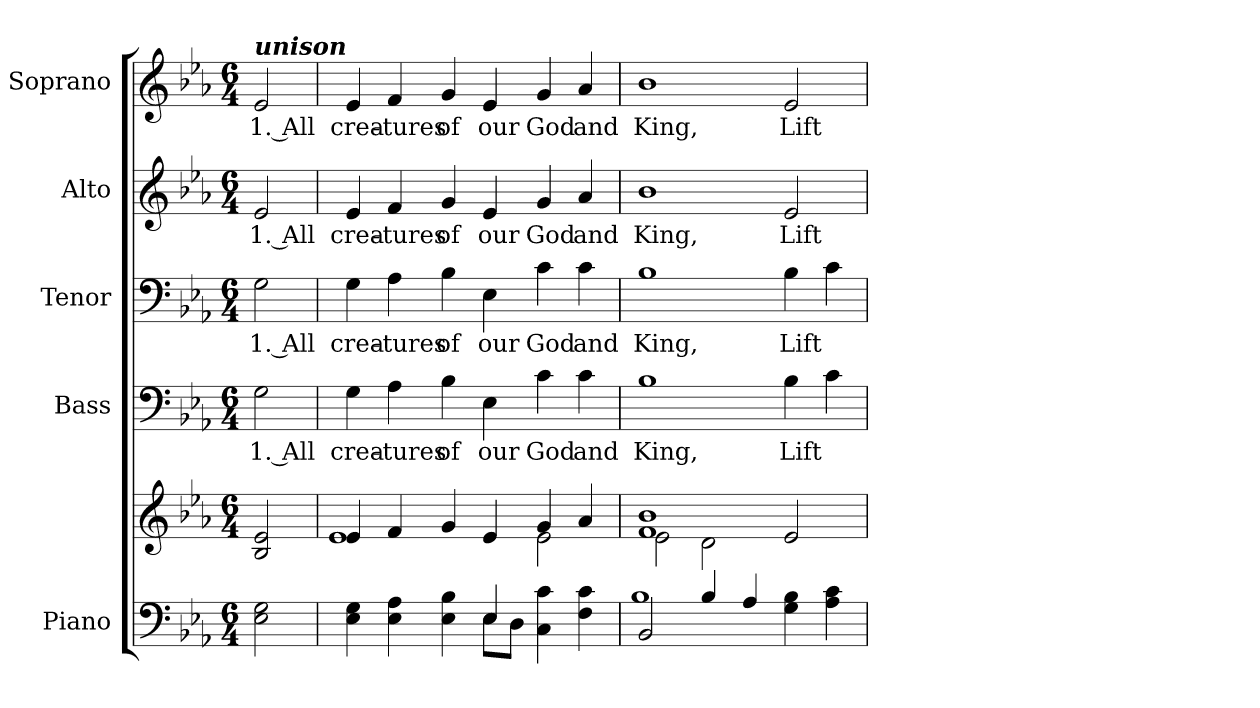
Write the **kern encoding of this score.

**kern	**kern	**kern	**text	**kern	**text	**kern	**text	**kern	**text
*part5	*part5	*part4	*part4	*part3	*part3	*part2	*part2	*part1	*part1
*staff6	*staff5	*staff4	*staff4	*staff3	*staff3	*staff2	*staff2	*staff1	*staff1
*I"Piano	*	*I"Bass	*	*I"Tenor	*	*I"Alto	*	*I"Soprano	*
*I'Pno.	*	*I'B.	*	*I'T.	*	*I'A.	*	*I'S.	*
!!LO:PB:g=z
*clefF4	*clefG2	*clefF4	*	*clefF4	*	*clefG2	*	*clefG2	*
*k[b-e-a-]	*k[b-e-a-]	*k[b-e-a-]	*	*k[b-e-a-]	*	*k[b-e-a-]	*	*k[b-e-a-]	*
*E-:	*E-:	*E-:	*	*E-:	*	*E-:	*	*E-:	*
*M6/4	*M6/4	*M6/4	*	*M6/4	*	*M6/4	*	*M6/4	*
*MM175	*MM175	*MM175	*	*MM175	*	*MM175	*	*MM175	*
=1	=1	=1	=1	=1	=1	=1	=1	=1	=1
!	!	!	!LO:LY:b:color=#000000	!	!	!	!	!	!
!	!	!	!	!	!LO:LY:b:color=#000000	!	!	!	!
!	!	!	!	!	!	!	!LO:LY:b:color=#000000	!	!
!	!	!	!	!	!	!	!	!LO:TX:a:Bi:t=unison	!
!	!	!	!	!	!	!	!	!	!LO:LY:b:color=#000000
2E-i\ 2Gi	2B-i/ 2e-i	2Gi\	1. All	2Gi\	1. All	2e-i/	1. All	2e-i/	1. All
=2	=2	=2	=2	=2	=2	=2	=2	=2	=2
*^	*^	*	*	*	*	*	*	*	*
!	!	!	!	!	!LO:LY:b:color=#000000	!	!	!	!	!	!
!	!	!	!	!	!	!	!LO:LY:b:color=#000000	!	!	!	!
!	!	!	!	!	!	!	!	!	!LO:LY:b:color=#000000	!	!
!	!	!	!	!	!	!	!	!	!	!	!LO:LY:b:color=#000000
4E-i\ 4Gi	2.ryy	4e-i/	1e-i	4Gi\	crea-	4Gi\	crea-	4e-i/	crea-	4e-i/	crea-
!	!	!	!	!	!LO:LY:b:color=#000000	!	!	!	!	!	!
!	!	!	!	!	!	!	!LO:LY:b:color=#000000	!	!	!	!
!	!	!	!	!	!	!	!	!	!LO:LY:b:color=#000000	!	!
!	!	!	!	!	!	!	!	!	!	!	!LO:LY:b:color=#000000
4E-i\ 4A-i	.	4fi/	.	4A-i\	-tures	4A-i\	-tures	4fi/	-tures	4fi/	-tures
!	!	!	!	!	!LO:LY:b:color=#000000	!	!	!	!	!	!
!	!	!	!	!	!	!	!LO:LY:b:color=#000000	!	!	!	!
!	!	!	!	!	!	!	!	!	!LO:LY:b:color=#000000	!	!
!	!	!	!	!	!	!	!	!	!	!	!LO:LY:b:color=#000000
4E-i\ 4B-i	.	4gi/	.	4B-i\	of	4B-i\	of	4gi/	of	4gi/	of
!	!	!	!	!	!LO:LY:b:color=#000000	!	!	!	!	!	!
!	!	!	!	!	!	!	!LO:LY:b:color=#000000	!	!	!	!
!	!	!	!	!	!	!	!	!	!LO:LY:b:color=#000000	!	!
!	!	!	!	!	!	!	!	!	!	!	!LO:LY:b:color=#000000
4E-i/	8E-i\L	4e-i/	.	4E-i\	our	4E-i\	our	4e-i/	our	4e-i/	our
.	8Di\J	.	.	.	.	.	.	.	.	.	.
!	!	!	!	!	!LO:LY:b:color=#000000	!	!	!	!	!	!
!	!	!	!	!	!	!	!LO:LY:b:color=#000000	!	!	!	!
!	!	!	!	!	!	!	!	!	!LO:LY:b:color=#000000	!	!
!	!	!	!	!	!	!	!	!	!	!	!LO:LY:b:color=#000000
4Ci\ 4ci	4ryy	4gi/	2e-i\	4ci\	God	4ci\	God	4gi/	God	4gi/	God
!	!	!	!	!	!LO:LY:b:color=#000000	!	!	!	!	!	!
!	!	!	!	!	!	!	!LO:LY:b:color=#000000	!	!	!	!
!	!	!	!	!	!	!	!	!	!LO:LY:b:color=#000000	!	!
!	!	!	!	!	!	!	!	!	!	!	!LO:LY:b:color=#000000
4Fi\ 4ci	4ryy	4a-i/	.	4ci\	and	4ci\	and	4a-i/	and	4a-i/	and
=3	=3	=3	=3	=3	=3	=3	=3	=3	=3	=3	=3
!	!	!	!	!	!LO:LY:b:color=#000000	!	!	!	!	!	!
!	!	!	!	!	!	!	!LO:LY:b:color=#000000	!	!	!	!
!	!	!	!	!	!	!	!	!	!LO:LY:b:color=#000000	!	!
!	!	!	!	!	!	!	!	!	!	!	!LO:LY:b:color=#000000
2BB-i/	1B-i	1fi 1b-i	2e-i\	1B-i	King,	1B-i	King,	1b-i	King,	1b-i	King,
4B-i/	.	.	2di\	.	.	.	.	.	.	.	.
4A-i/	.	.	.	.	.	.	.	.	.	.	.
!	!	!	!	!	!LO:LY:b:color=#000000	!	!	!	!	!	!
!	!	!	!	!	!	!	!LO:LY:b:color=#000000	!	!	!	!
!	!	!	!	!	!	!	!	!	!LO:LY:b:color=#000000	!	!
!	!	!	!	!	!	!	!	!	!	!	!LO:LY:b:color=#000000
4Gi\ 4B-i	4ryy	2e-i/	4ryy	4B-i\	Lift	4B-i\	Lift	2e-i/	Lift	2e-i/	Lift
4A-i\ 4ci	4ryy	.	4ryy	4ci\	.	4ci\	.	.	.	.	.
*v	*v	*	*	*	*	*	*	*	*	*	*
*	*v	*v	*	*	*	*	*	*	*	*
=	=	=	=	=	=	=	=	=	=
*-	*-	*-	*-	*-	*-	*-	*-	*-	*-
